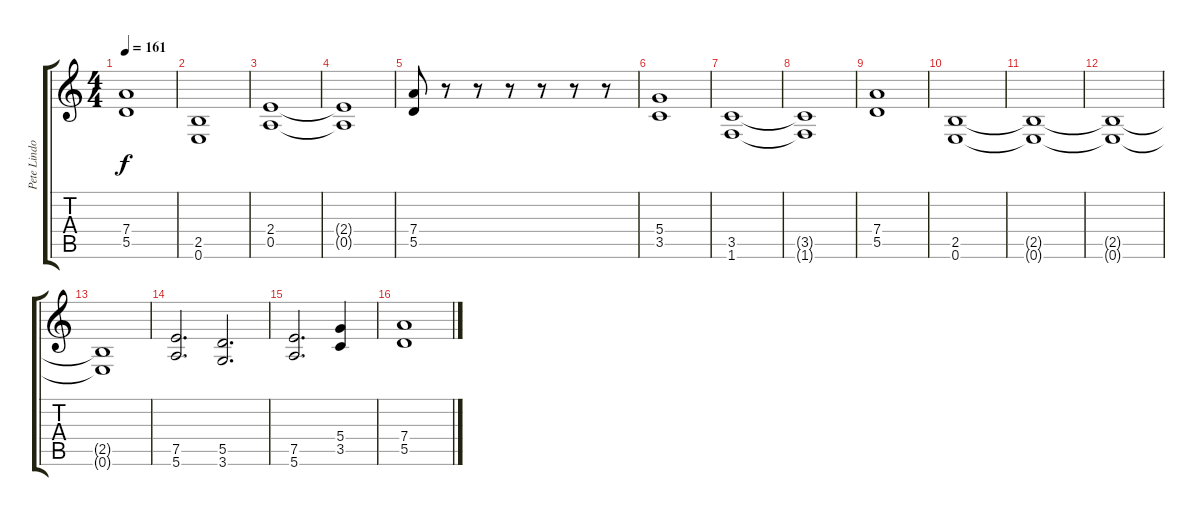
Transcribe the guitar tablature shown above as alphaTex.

\track ("Pete Lindoors" "Pete Lindo") {instrument distortionguitar}
\staff {score tabs}
\tuning (E4 B3 G3 D3 A2 E2) {hide}
\ts (4 4)
\tempo 161
\clef g2
\ks c
(7.4 5.5).1{dy f} |
(2.5 0.6).1 |
(2.4 0.5).1 |
(2.4{t} 0.5{t}).1 |
(7.4 5.5).8 r.8 r.8 r.8 r.8 r.8 r.8 |
(5.4 3.5).1 |
(3.5 1.6).1 |
(3.5{t} 1.6{t}).1 |
(7.4 5.5).1 |
(2.5 0.6).1 |
(2.5{t} 0.6{t}).1 |
(2.5{t} 0.6{t}).1 |
(2.5{t} 0.6{t}).1 |
(7.5 5.6).2{d} (5.5 3.6).2{d} |
(7.5 5.6).2{d} (5.4 3.5).4 |
(7.4 5.5).1
